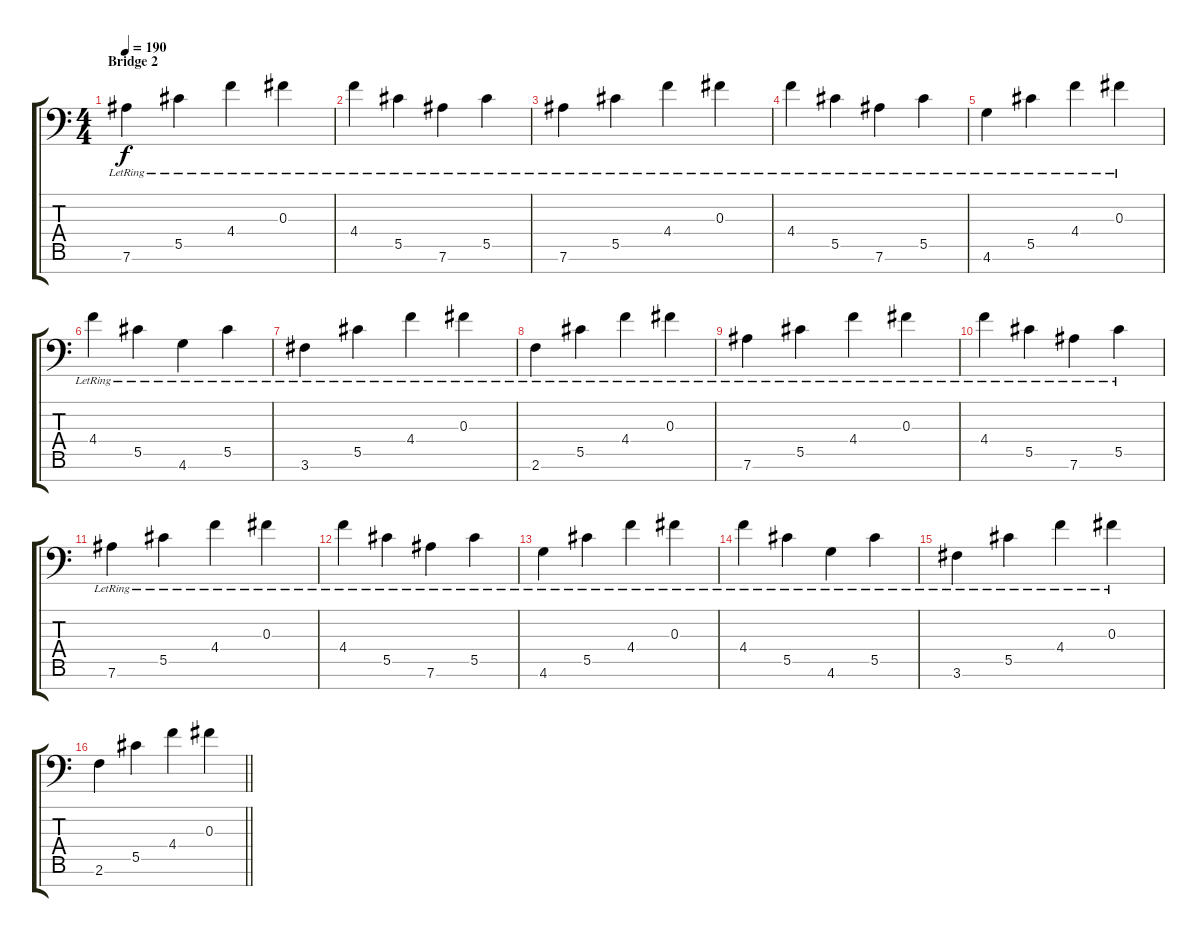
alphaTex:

\track "" {instrument distortionguitar}
\staff {score tabs}
\tuning (Eb4 Bb3 Gb3 Db3 Ab2 Eb2 Bb1) {hide}
\ts (4 4)
\section ("" "Bridge 2")
\tempo 190
\clef f4
\ks c
7.6{lr}.4{dy f instrument electricguitarjazz} 5.5{lr}.4 4.4{lr}.4 0.3{lr}.4 |
4.4{lr}.4 5.5{lr}.4 7.6{lr}.4 5.5{lr}.4 |
7.6{lr}.4 5.5{lr}.4 4.4{lr}.4 0.3{lr}.4 |
4.4{lr}.4 5.5{lr}.4 7.6{lr}.4 5.5{lr}.4 |
4.6{lr}.4 5.5{lr}.4 4.4{lr}.4 0.3{lr}.4 |
4.4{lr}.4 5.5{lr}.4 4.6{lr}.4 5.5{lr}.4 |
3.6{lr}.4 5.5{lr}.4 4.4{lr}.4 0.3{lr}.4 |
2.6{lr}.4 5.5{lr}.4 4.4{lr}.4 0.3{lr}.4 |
7.6{lr}.4 5.5{lr}.4 4.4{lr}.4 0.3{lr}.4 |
4.4{lr}.4 5.5{lr}.4 7.6{lr}.4 5.5{lr}.4 |
7.6{lr}.4 5.5{lr}.4 4.4{lr}.4 0.3{lr}.4 |
4.4{lr}.4 5.5{lr}.4 7.6{lr}.4 5.5{lr}.4 |
4.6{lr}.4 5.5{lr}.4 4.4{lr}.4 0.3{lr}.4 |
4.4{lr}.4 5.5{lr}.4 4.6{lr}.4 5.5{lr}.4 |
3.6{lr}.4 5.5{lr}.4 4.4{lr}.4 0.3{lr}.4 |
\barLineRight lightlight
2.6.4 5.5.4 4.4.4 0.3.4
